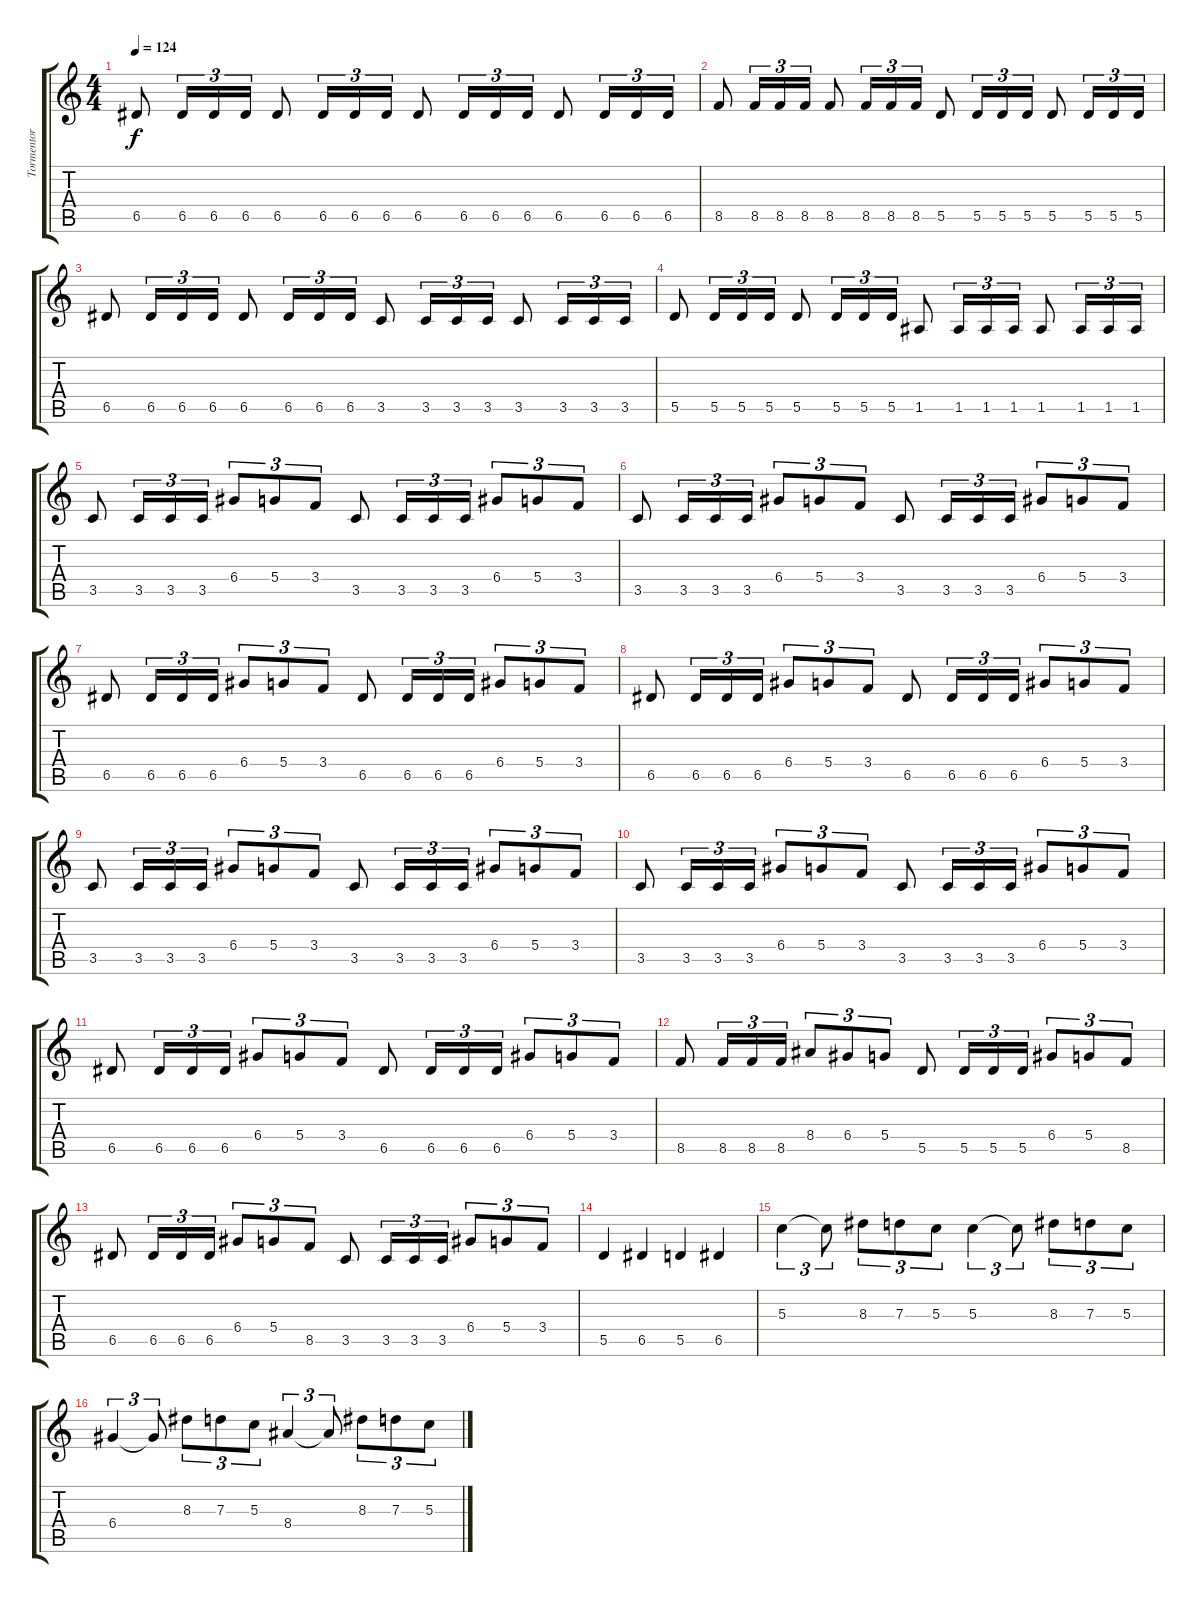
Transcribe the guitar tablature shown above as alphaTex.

\track ("Tormentor" "Tormentor") {instrument distortionguitar}
\staff {score tabs}
\tuning (E4 B3 G3 D3 A2 E2) {hide}
\ts (4 4)
\tempo 124
\clef g2
\ks c
6.5.8{dy f} 6.5.16{tu (3 2)} 6.5.16{tu (3 2)} 6.5.16{tu (3 2)} 6.5.8 6.5.16{tu (3 2)} 6.5.16{tu (3 2)} 6.5.16{tu (3 2)} 6.5.8 6.5.16{tu (3 2)} 6.5.16{tu (3 2)} 6.5.16{tu (3 2)} 6.5.8 6.5.16{tu (3 2)} 6.5.16{tu (3 2)} 6.5.16{tu (3 2)} |
8.5.8 8.5.16{tu (3 2)} 8.5.16{tu (3 2)} 8.5.16{tu (3 2)} 8.5.8 8.5.16{tu (3 2)} 8.5.16{tu (3 2)} 8.5.16{tu (3 2)} 5.5.8 5.5.16{tu (3 2)} 5.5.16{tu (3 2)} 5.5.16{tu (3 2)} 5.5.8 5.5.16{tu (3 2)} 5.5.16{tu (3 2)} 5.5.16{tu (3 2)} |
6.5.8 6.5.16{tu (3 2)} 6.5.16{tu (3 2)} 6.5.16{tu (3 2)} 6.5.8 6.5.16{tu (3 2)} 6.5.16{tu (3 2)} 6.5.16{tu (3 2)} 3.5.8 3.5.16{tu (3 2)} 3.5.16{tu (3 2)} 3.5.16{tu (3 2)} 3.5.8 3.5.16{tu (3 2)} 3.5.16{tu (3 2)} 3.5.16{tu (3 2)} |
5.5.8 5.5.16{tu (3 2)} 5.5.16{tu (3 2)} 5.5.16{tu (3 2)} 5.5.8 5.5.16{tu (3 2)} 5.5.16{tu (3 2)} 5.5.16{tu (3 2)} 1.5.8 1.5.16{tu (3 2)} 1.5.16{tu (3 2)} 1.5.16{tu (3 2)} 1.5.8 1.5.16{tu (3 2)} 1.5.16{tu (3 2)} 1.5.16{tu (3 2)} |
3.5.8 3.5.16{tu (3 2)} 3.5.16{tu (3 2)} 3.5.16{tu (3 2)} 6.4.8{tu (3 2)} 5.4.8{tu (3 2)} 3.4.8{tu (3 2)} 3.5.8 3.5.16{tu (3 2)} 3.5.16{tu (3 2)} 3.5.16{tu (3 2)} 6.4.8{tu (3 2)} 5.4.8{tu (3 2)} 3.4.8{tu (3 2)} |
3.5.8 3.5.16{tu (3 2)} 3.5.16{tu (3 2)} 3.5.16{tu (3 2)} 6.4.8{tu (3 2)} 5.4.8{tu (3 2)} 3.4.8{tu (3 2)} 3.5.8 3.5.16{tu (3 2)} 3.5.16{tu (3 2)} 3.5.16{tu (3 2)} 6.4.8{tu (3 2)} 5.4.8{tu (3 2)} 3.4.8{tu (3 2)} |
6.5.8 6.5.16{tu (3 2)} 6.5.16{tu (3 2)} 6.5.16{tu (3 2)} 6.4.8{tu (3 2)} 5.4.8{tu (3 2)} 3.4.8{tu (3 2)} 6.5.8 6.5.16{tu (3 2)} 6.5.16{tu (3 2)} 6.5.16{tu (3 2)} 6.4.8{tu (3 2)} 5.4.8{tu (3 2)} 3.4.8{tu (3 2)} |
6.5.8 6.5.16{tu (3 2)} 6.5.16{tu (3 2)} 6.5.16{tu (3 2)} 6.4.8{tu (3 2)} 5.4.8{tu (3 2)} 3.4.8{tu (3 2)} 6.5.8 6.5.16{tu (3 2)} 6.5.16{tu (3 2)} 6.5.16{tu (3 2)} 6.4.8{tu (3 2)} 5.4.8{tu (3 2)} 3.4.8{tu (3 2)} |
3.5.8 3.5.16{tu (3 2)} 3.5.16{tu (3 2)} 3.5.16{tu (3 2)} 6.4.8{tu (3 2)} 5.4.8{tu (3 2)} 3.4.8{tu (3 2)} 3.5.8 3.5.16{tu (3 2)} 3.5.16{tu (3 2)} 3.5.16{tu (3 2)} 6.4.8{tu (3 2)} 5.4.8{tu (3 2)} 3.4.8{tu (3 2)} |
3.5.8 3.5.16{tu (3 2)} 3.5.16{tu (3 2)} 3.5.16{tu (3 2)} 6.4.8{tu (3 2)} 5.4.8{tu (3 2)} 3.4.8{tu (3 2)} 3.5.8 3.5.16{tu (3 2)} 3.5.16{tu (3 2)} 3.5.16{tu (3 2)} 6.4.8{tu (3 2)} 5.4.8{tu (3 2)} 3.4.8{tu (3 2)} |
6.5.8 6.5.16{tu (3 2)} 6.5.16{tu (3 2)} 6.5.16{tu (3 2)} 6.4.8{tu (3 2)} 5.4.8{tu (3 2)} 3.4.8{tu (3 2)} 6.5.8 6.5.16{tu (3 2)} 6.5.16{tu (3 2)} 6.5.16{tu (3 2)} 6.4.8{tu (3 2)} 5.4.8{tu (3 2)} 3.4.8{tu (3 2)} |
8.5.8 8.5.16{tu (3 2)} 8.5.16{tu (3 2)} 8.5.16{tu (3 2)} 8.4.8{tu (3 2)} 6.4.8{tu (3 2)} 5.4.8{tu (3 2)} 5.5.8 5.5.16{tu (3 2)} 5.5.16{tu (3 2)} 5.5.16{tu (3 2)} 6.4.8{tu (3 2)} 5.4.8{tu (3 2)} 8.5.8{tu (3 2)} |
6.5.8 6.5.16{tu (3 2)} 6.5.16{tu (3 2)} 6.5.16{tu (3 2)} 6.4.8{tu (3 2)} 5.4.8{tu (3 2)} 8.5.8{tu (3 2)} 3.5.8 3.5.16{tu (3 2)} 3.5.16{tu (3 2)} 3.5.16{tu (3 2)} 6.4.8{tu (3 2)} 5.4.8{tu (3 2)} 3.4.8{tu (3 2)} |
5.5.4 6.5.4 5.5.4 6.5.4 |
5.3.4{tu (3 2)} 5.3{t}.8{tu (3 2)} 8.3.8{tu (3 2)} 7.3.8{tu (3 2)} 5.3.8{tu (3 2)} 5.3.4{tu (3 2)} 5.3{t}.8{tu (3 2)} 8.3.8{tu (3 2)} 7.3.8{tu (3 2)} 5.3.8{tu (3 2)} |
6.4.4{tu (3 2)} 6.4{t}.8{tu (3 2)} 8.3.8{tu (3 2)} 7.3.8{tu (3 2)} 5.3.8{tu (3 2)} 8.4.4{tu (3 2)} 8.4{t}.8{tu (3 2)} 8.3.8{tu (3 2)} 7.3.8{tu (3 2)} 5.3.8{tu (3 2)}
